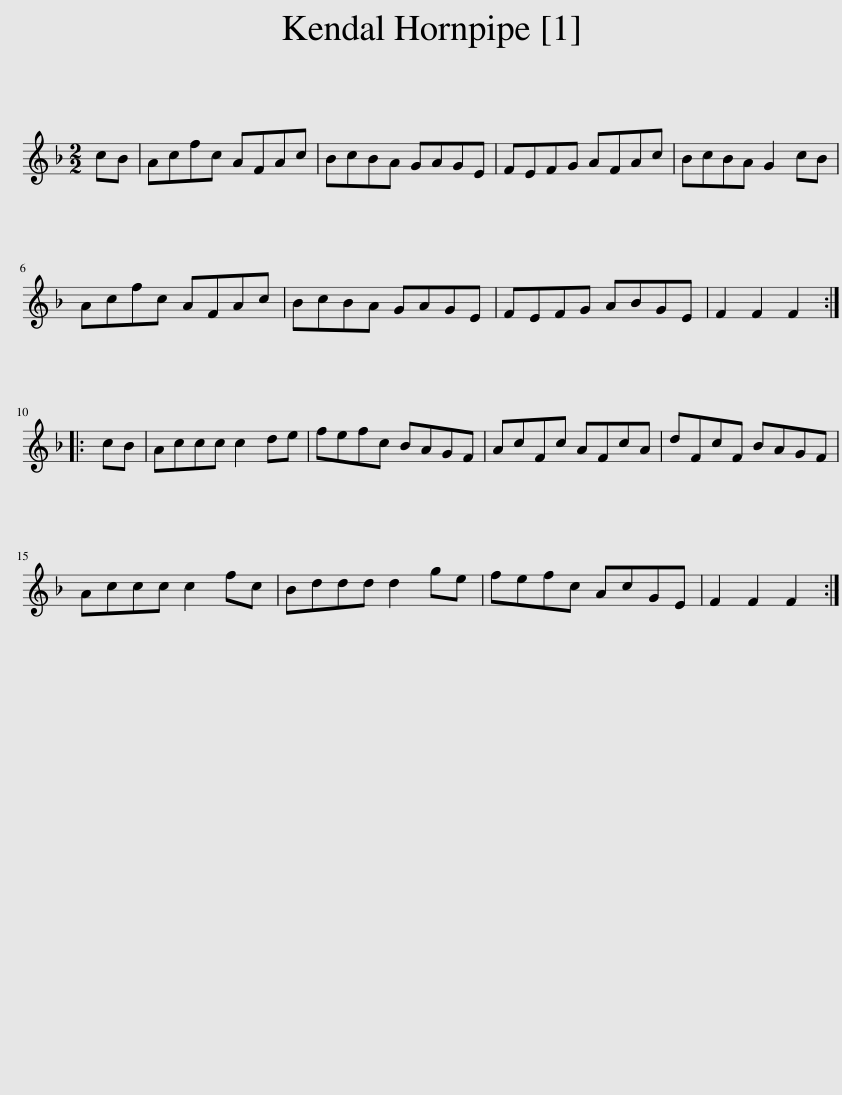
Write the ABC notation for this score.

X:1
L:1/8
M:2/2
I:linebreak $
K:F
V:1 treble
V:1
 cB | Acfc AFAc | BcBA GAGE | FEFG AFAc | BcBA G2 cB |$ %5
 Acfc AFAc | BcBA GAGE | FEFG ABGE | F2 F2 F2 ::$ cB | %10
 Accc c2 de | fefc BAGF | AcFc AFcA | dFcF BAGF |$ Accc c2 fc | %15
 Bddd d2 ge | fefc AcGE | F2 F2 F2 :| %18
